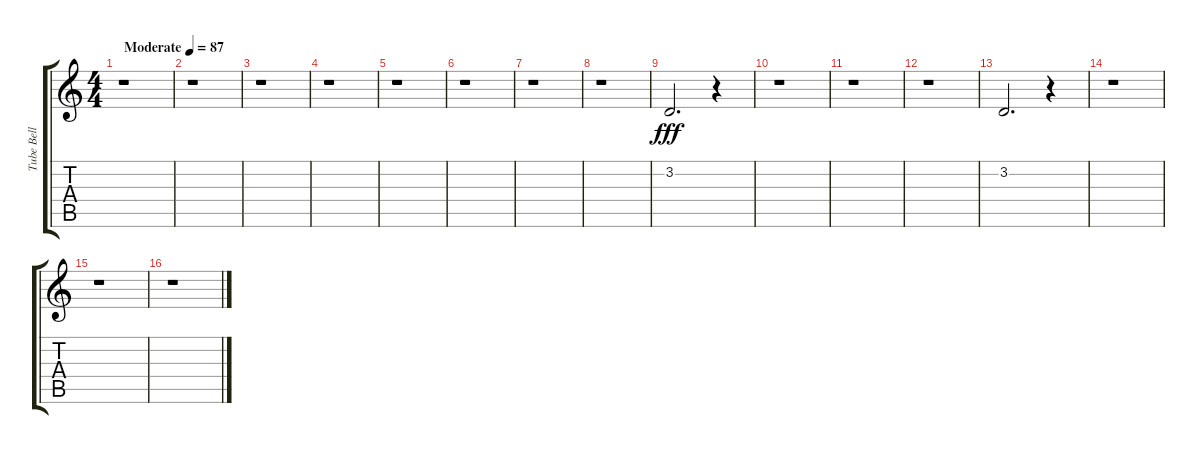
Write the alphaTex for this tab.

\track ("Tube Bell" "Tube Bell") {instrument tubularbells}
\staff {score tabs}
\tuning (E4 B3 G3 D3 A2 E2) {hide}
\ts (4 4)
\tempo (87 "Moderate")
\clef g2
\ks c
r.1{dy fff instrument tubularbells} |
r.1 |
r.1 |
r.1 |
r.1 |
r.1 |
r.1 |
r.1 |
3.2.2{d} r.4 |
r.1 |
r.1 |
r.1 |
3.2.2{d balance 2 instrument tubularbells} r.4 |
r.1 |
r.1 |
r.1
